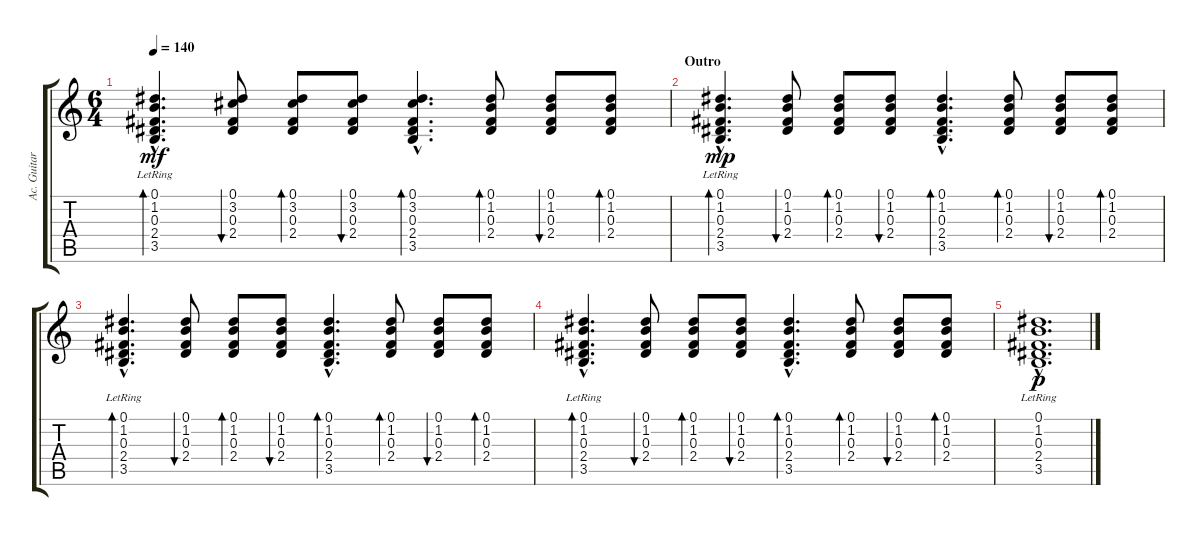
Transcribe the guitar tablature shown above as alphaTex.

\track ("Ac. Guitar Rhytm" "Ac. Guitar") {instrument acousticguitarsteel}
\staff {score tabs}
\tuning (Eb4 Bb3 Gb3 Db3 Ab2 Eb2) {hide}
\ts (6 4)
\tempo 140
\clef g2
\ks c
(0.1{hac lr} 1.2{hac lr} 0.3{hac lr} 2.4{hac lr} 3.5{hac lr}).4{d bd 60 dy mf} (0.1 3.2 0.3 2.4).8{bu 60} (0.1 3.2 0.3 2.4).8{bd 60} (0.1 3.2 0.3 2.4).8{bu 60} (0.1{hac} 3.2{hac} 0.3{hac} 2.4{hac} 3.5{hac}).4{d bd 60} (0.1 1.2 0.3 2.4).8{bd 60} (0.1 1.2 0.3 2.4).8{bu 60} (0.1 1.2 0.3 2.4).8{bd 60} |
\section ("" "Outro")
(0.1{hac lr} 1.2{hac lr} 0.3{hac lr} 2.4{hac lr} 3.5{hac lr}).4{d bd 60 dy mp balance 8} (0.1 1.2 0.3 2.4).8{bu 60} (0.1 1.2 0.3 2.4).8{bd 60} (0.1 1.2 0.3 2.4).8{bu 60} (0.1{hac} 1.2{hac} 0.3{hac} 2.4{hac} 3.5{hac}).4{d bd 60} (0.1 1.2 0.3 2.4).8{bd 60} (0.1 1.2 0.3 2.4).8{bu 60} (0.1 1.2 0.3 2.4).8{bd 60} |
(0.1{hac lr} 1.2{hac lr} 0.3{hac lr} 2.4{hac lr} 3.5{hac lr}).4{d bd 60} (0.1 1.2 0.3 2.4).8{bu 60} (0.1 1.2 0.3 2.4).8{bd 60 volume 0} (0.1 1.2 0.3 2.4).8{bu 60} (0.1{hac} 1.2{hac} 0.3{hac} 2.4{hac} 3.5{hac}).4{d bd 60} (0.1 1.2 0.3 2.4).8{bd 60} (0.1 1.2 0.3 2.4).8{bu 60} (0.1 1.2 0.3 2.4).8{bd 60} |
(0.1{hac lr} 1.2{hac lr} 0.3{hac lr} 2.4{hac lr} 3.5{hac lr}).4{d bd 60} (0.1 1.2 0.3 2.4).8{bu 60} (0.1 1.2 0.3 2.4).8{bd 60} (0.1 1.2 0.3 2.4).8{bu 60} (0.1{hac} 1.2{hac} 0.3{hac} 2.4{hac} 3.5{hac}).4{d bd 60} (0.1 1.2 0.3 2.4).8{bd 60} (0.1 1.2 0.3 2.4).8{bu 60} (0.1 1.2 0.3 2.4).8{bd 60} |
(0.1{hac lr} 1.2{hac lr} 0.3{hac lr} 2.4{hac lr} 3.5{hac lr}).1{d dy p}
